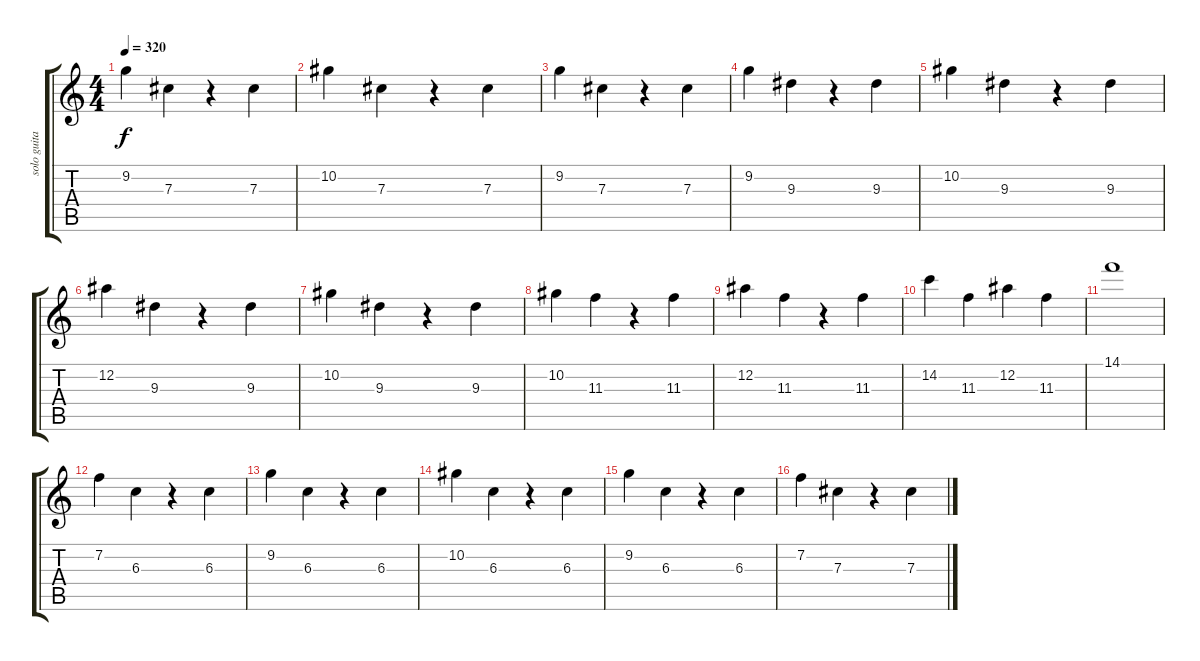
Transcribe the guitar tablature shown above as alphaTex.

\track ("solo guitar" "solo guita") {instrument distortionguitar}
\staff {score tabs}
\tuning (Eb4 Bb3 Gb3 Db3 Ab2 Eb2) {hide}
\ts (4 4)
\tempo 320
\clef g2
\ks c
9.2.4{dy f} 7.3.4 r.4 7.3.4 |
10.2.4 7.3.4 r.4 7.3.4 |
9.2.4 7.3.4 r.4 7.3.4 |
9.2.4 9.3.4 r.4 9.3.4 |
10.2.4 9.3.4 r.4 9.3.4 |
12.2.4 9.3.4 r.4 9.3.4 |
10.2.4 9.3.4 r.4 9.3.4 |
10.2.4 11.3.4 r.4 11.3.4 |
12.2.4 11.3.4 r.4 11.3.4 |
14.2.4 11.3.4 12.2.4 11.3.4 |
14.1.1 |
7.2.4 6.3.4 r.4 6.3.4 |
9.2.4 6.3.4 r.4 6.3.4 |
10.2.4 6.3.4 r.4 6.3.4 |
9.2.4 6.3.4 r.4 6.3.4 |
7.2.4 7.3.4 r.4 7.3.4
